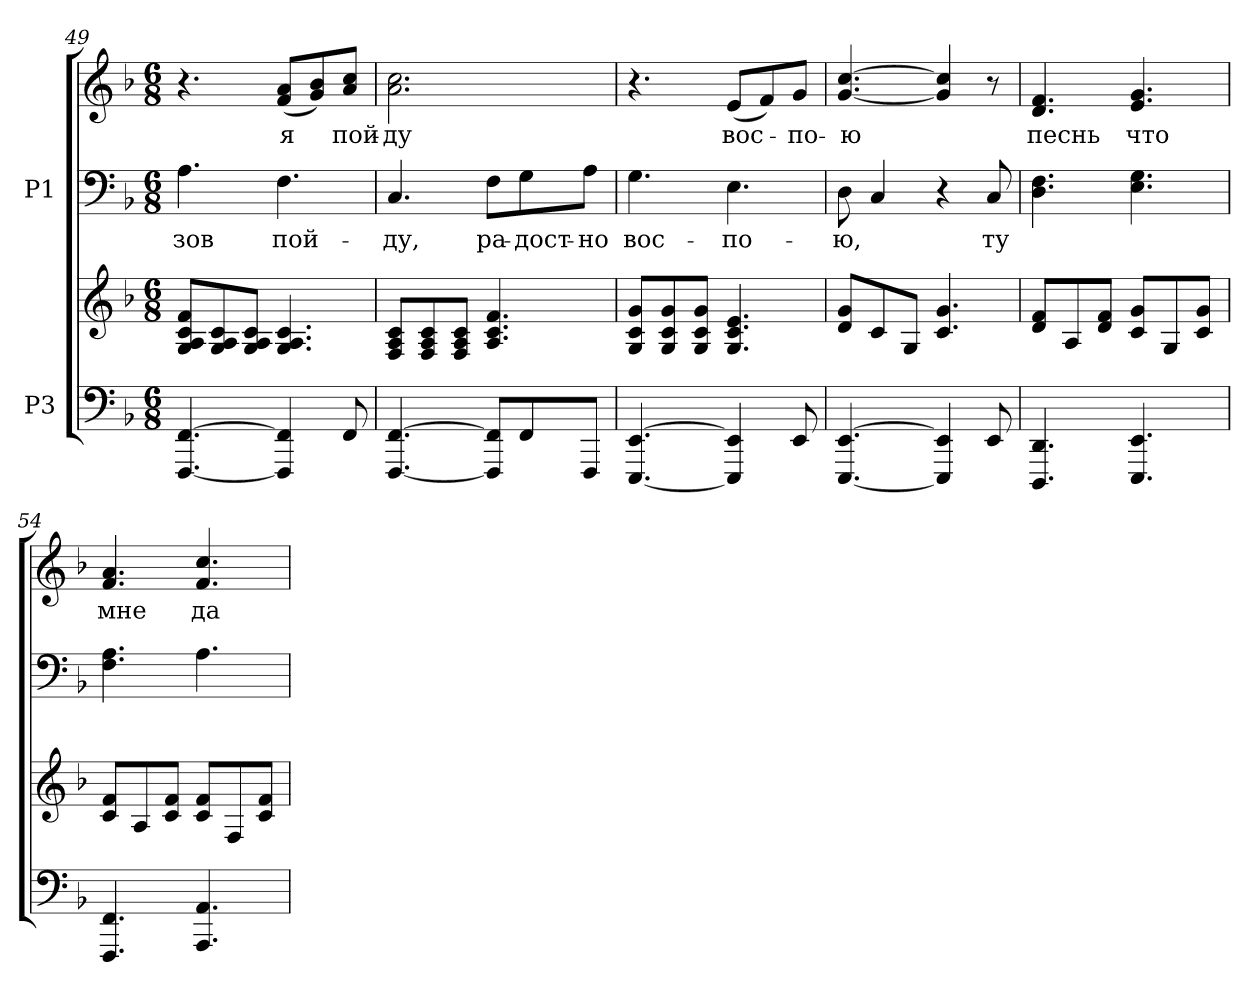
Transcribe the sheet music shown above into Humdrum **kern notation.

**kern	**kern	**kern	**text	**kern	**text
*part2	*part2	*part1	*part1	*part1	*part1
*staff4	*staff3	*staff2	*staff2	*staff1	*staff1
*I"P3	*	*I"P1	*	*	*
!!LO:LB:g=z
*clefF4	*clefG2	*clefF4	*	*clefG2	*
*k[b-]	*k[b-]	*k[b-]	*	*k[b-]	*
*F:	*F:	*F:	*	*F:	*
*M6/8	*M6/8	*M6/8	*	*M6/8	*
=49	=49	=49	=49	=49	=49
!	!	!	!LO:LY:b:color=#000000	!	!
[<4.FFFi/ [>4.FFi	8Gi/ 8Ai 8ci 8fiL	4.Ai\	зов	4.r	.
.	8Gi/ 8Ai 8ci	.	.	.	.
.	8Gi/ 8Ai 8ciJ	.	.	.	.
!	!	!	!LO:LY:b:color=#000000	!	!
!	!	!	!	!	!LO:LY:b:color=#000000
4FFFi/] 4FFi]	4.Gi/ 4.Ai 4.ci	4.Fi\	пой-	(8fi/ 8aiL	я
.	.	.	.	8gi/ 8b-i)	.
!	!	!	!	!	!LO:LY:b:color=#000000
8FFi/	.	.	.	8ai/ 8cciJ	пой-
=50	=50	=50	=50	=50	=50
!	!	!	!LO:LY:b:color=#000000	!	!
!	!	!	!	!	!LO:LY:b:color=#000000
[<4.FFFi/ [>4.FFi	8Fi/ 8Ai 8ciL	4.Ci/	-ду,	2.ai\ 2.cci	-ду
.	8Fi/ 8Ai 8ci	.	.	.	.
.	8Fi/ 8Ai 8ciJ	.	.	.	.
!	!	!	!LO:LY:b:color=#000000	!	!
8FFFi/] 8FFi]L	4.Ai/ 4.ci 4.fi	8Fi\L	ра-	.	.
!	!	!	!LO:LY:b:color=#000000	!	!
8FFi/	.	8Gi\	-дост-	.	.
!	!	!	!LO:LY:b:color=#000000	!	!
8FFFi/J	.	8Ai\J	-но	.	.
=51	=51	=51	=51	=51	=51
!	!	!	!LO:LY:b:color=#000000	!	!
[<4.EEEi/ [>4.EEi	8Gi/ 8ci 8giL	4.Gi\	вос-	4.r	.
.	8Gi/ 8ci 8gi	.	.	.	.
.	8Gi/ 8ci 8giJ	.	.	.	.
!	!	!	!LO:LY:b:color=#000000	!	!
!	!	!	!	!	!LO:LY:b:color=#000000
4EEEi/] 4EEi]	4.Gi/ 4.ci 4.ei	4.Ei\	-по-	(8ei/L	вос-
.	.	.	.	8fi/)	.
!	!	!	!	!	!LO:LY:b:color=#000000
8EEi/	.	.	.	8gi/J	-по-
=52	=52	=52	=52	=52	=52
!	!	!	!LO:LY:b:color=#000000	!	!
!	!	!	!	!	!LO:LY:b:color=#000000
[<4.EEEi/ [>4.EEi	8di/ 8giL	8Di\	-ю,	[<4.gi/ [>4.cci	-ю
.	8ci/	4Ci/	.	.	.
.	8Gi/J	.	.	.	.
4EEEi/] 4EEi]	4.ci/ 4.gi	4r	.	4gi/] 4cci]	.
!	!	!	!LO:LY:b:color=#000000	!	!
8EEi/	.	8Ci/	ту	8r	.
!!LO:LB:g=z
=53	=53	=53	=53	=53	=53
!	!	!	!	!	!LO:LY:b:color=#000000
4.DDDi/ 4.DDi	8di/ 8fiL	4.Di\ 4.Fi	.	4.di/ 4.fi	песнь
.	8Ai/	.	.	.	.
.	8di/ 8fiJ	.	.	.	.
!	!	!	!	!	!LO:LY:b:color=#000000
4.EEEi/ 4.EEi	8ci/ 8giL	4.Ei\ 4.Gi	.	4.ei/ 4.gi	что
.	8Gi/	.	.	.	.
.	8ci/ 8giJ	.	.	.	.
=54	=54	=54	=54	=54	=54
!	!	!	!	!	!LO:LY:b:color=#000000
4.FFFi/ 4.FFi	8ci/ 8fiL	4.Fi\ 4.Ai	.	4.fi/ 4.ai	мне
.	8Ai/	.	.	.	.
.	8ci/ 8fiJ	.	.	.	.
!	!	!	!	!	!LO:LY:b:color=#000000
4.AAAi/ 4.AAi	8ci/ 8fiL	4.Ai\	.	4.fi/ 4.cci	да-
.	8Fi/	.	.	.	.
.	8ci/ 8fiJ	.	.	.	.
=	=	=	=	=	=
*-	*-	*-	*-	*-	*-
